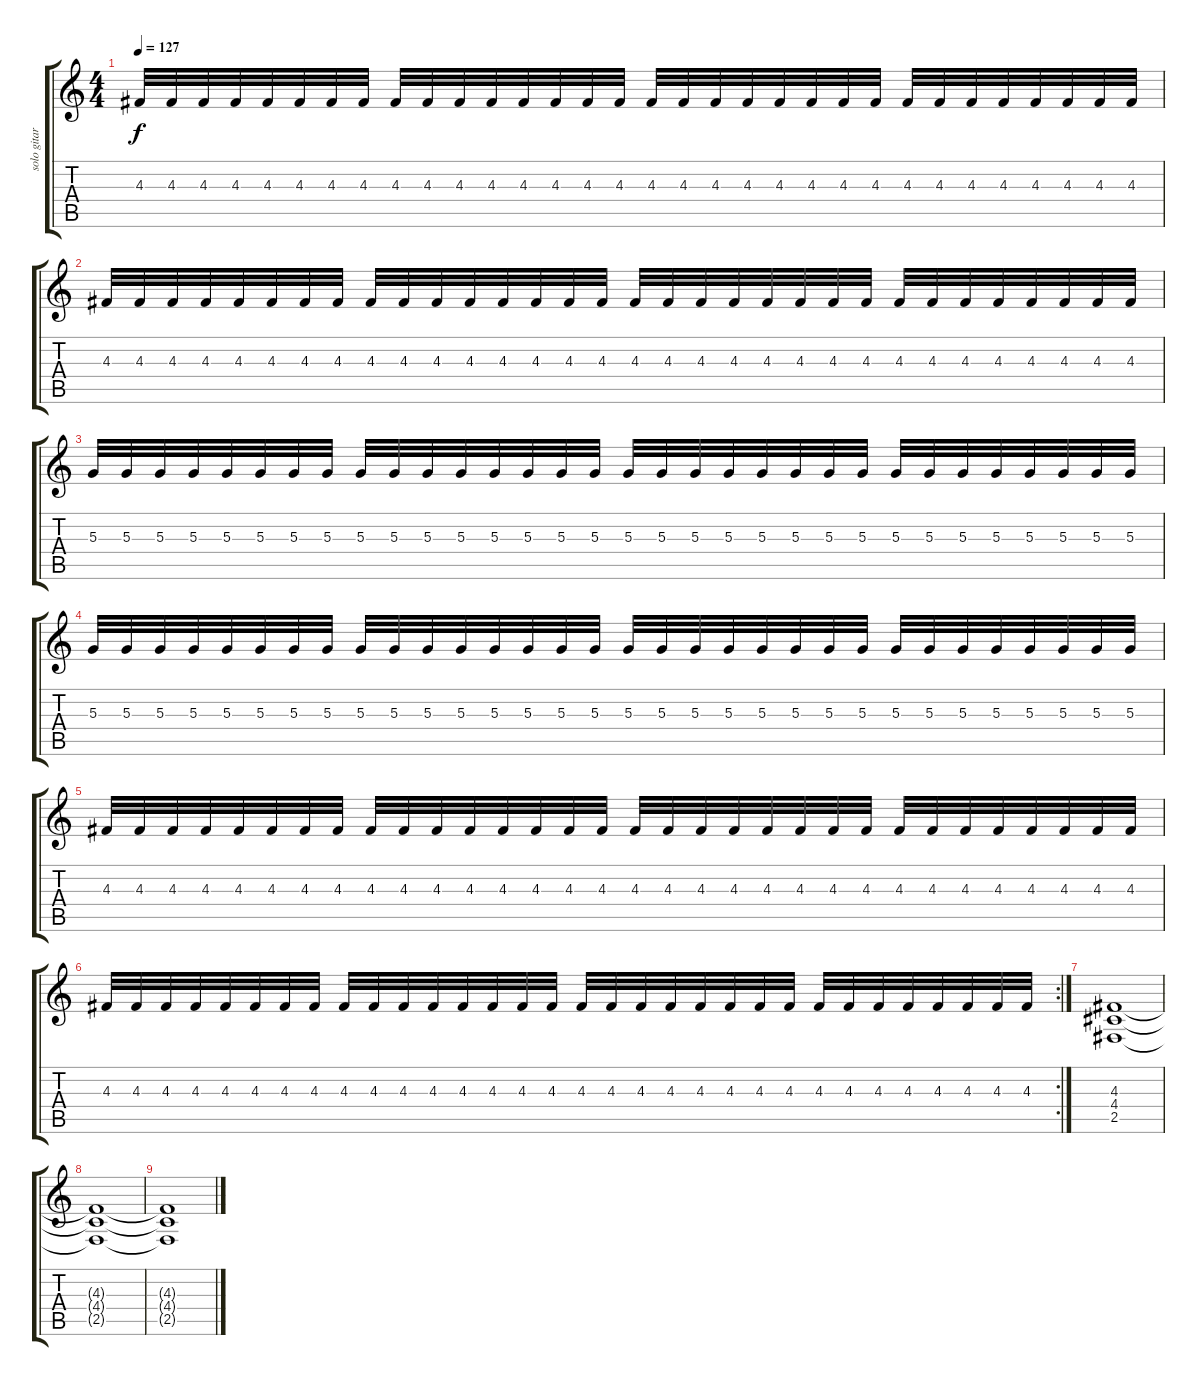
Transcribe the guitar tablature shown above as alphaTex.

\track ("solo gitara" "solo gitar") {instrument distortionguitar}
\staff {score tabs}
\tuning (B3 Gb3 D3 A2 E2 B1) {hide}
\ts (4 4)
\tempo 127
\clef g2
\ks c
4.3.32{dy f} 4.3.32 4.3.32 4.3.32 4.3.32 4.3.32 4.3.32 4.3.32 4.3.32 4.3.32 4.3.32 4.3.32 4.3.32 4.3.32 4.3.32 4.3.32 4.3.32 4.3.32 4.3.32 4.3.32 4.3.32 4.3.32 4.3.32 4.3.32 4.3.32 4.3.32 4.3.32 4.3.32 4.3.32 4.3.32 4.3.32 4.3.32 |
4.3.32 4.3.32 4.3.32 4.3.32 4.3.32 4.3.32 4.3.32 4.3.32 4.3.32 4.3.32 4.3.32 4.3.32 4.3.32 4.3.32 4.3.32 4.3.32 4.3.32 4.3.32 4.3.32 4.3.32 4.3.32 4.3.32 4.3.32 4.3.32 4.3.32 4.3.32 4.3.32 4.3.32 4.3.32 4.3.32 4.3.32 4.3.32 |
5.3.32 5.3.32 5.3.32 5.3.32 5.3.32 5.3.32 5.3.32 5.3.32 5.3.32 5.3.32 5.3.32 5.3.32 5.3.32 5.3.32 5.3.32 5.3.32 5.3.32 5.3.32 5.3.32 5.3.32 5.3.32 5.3.32 5.3.32 5.3.32 5.3.32 5.3.32 5.3.32 5.3.32 5.3.32 5.3.32 5.3.32 5.3.32 |
5.3.32 5.3.32 5.3.32 5.3.32 5.3.32 5.3.32 5.3.32 5.3.32 5.3.32 5.3.32 5.3.32 5.3.32 5.3.32 5.3.32 5.3.32 5.3.32 5.3.32 5.3.32 5.3.32 5.3.32 5.3.32 5.3.32 5.3.32 5.3.32 5.3.32 5.3.32 5.3.32 5.3.32 5.3.32 5.3.32 5.3.32 5.3.32 |
4.3.32 4.3.32 4.3.32 4.3.32 4.3.32 4.3.32 4.3.32 4.3.32 4.3.32 4.3.32 4.3.32 4.3.32 4.3.32 4.3.32 4.3.32 4.3.32 4.3.32 4.3.32 4.3.32 4.3.32 4.3.32 4.3.32 4.3.32 4.3.32 4.3.32 4.3.32 4.3.32 4.3.32 4.3.32 4.3.32 4.3.32 4.3.32 |
\rc 2
4.3.32 4.3.32 4.3.32 4.3.32 4.3.32 4.3.32 4.3.32 4.3.32 4.3.32 4.3.32 4.3.32 4.3.32 4.3.32 4.3.32 4.3.32 4.3.32 4.3.32 4.3.32 4.3.32 4.3.32 4.3.32 4.3.32 4.3.32 4.3.32 4.3.32 4.3.32 4.3.32 4.3.32 4.3.32 4.3.32 4.3.32 4.3.32 |
(4.3 4.4 2.5).1 |
(4.3{t} 4.4{t} 2.5{t}).1{volume 0} |
(4.3{t} 4.4{t} 2.5{t}).1
